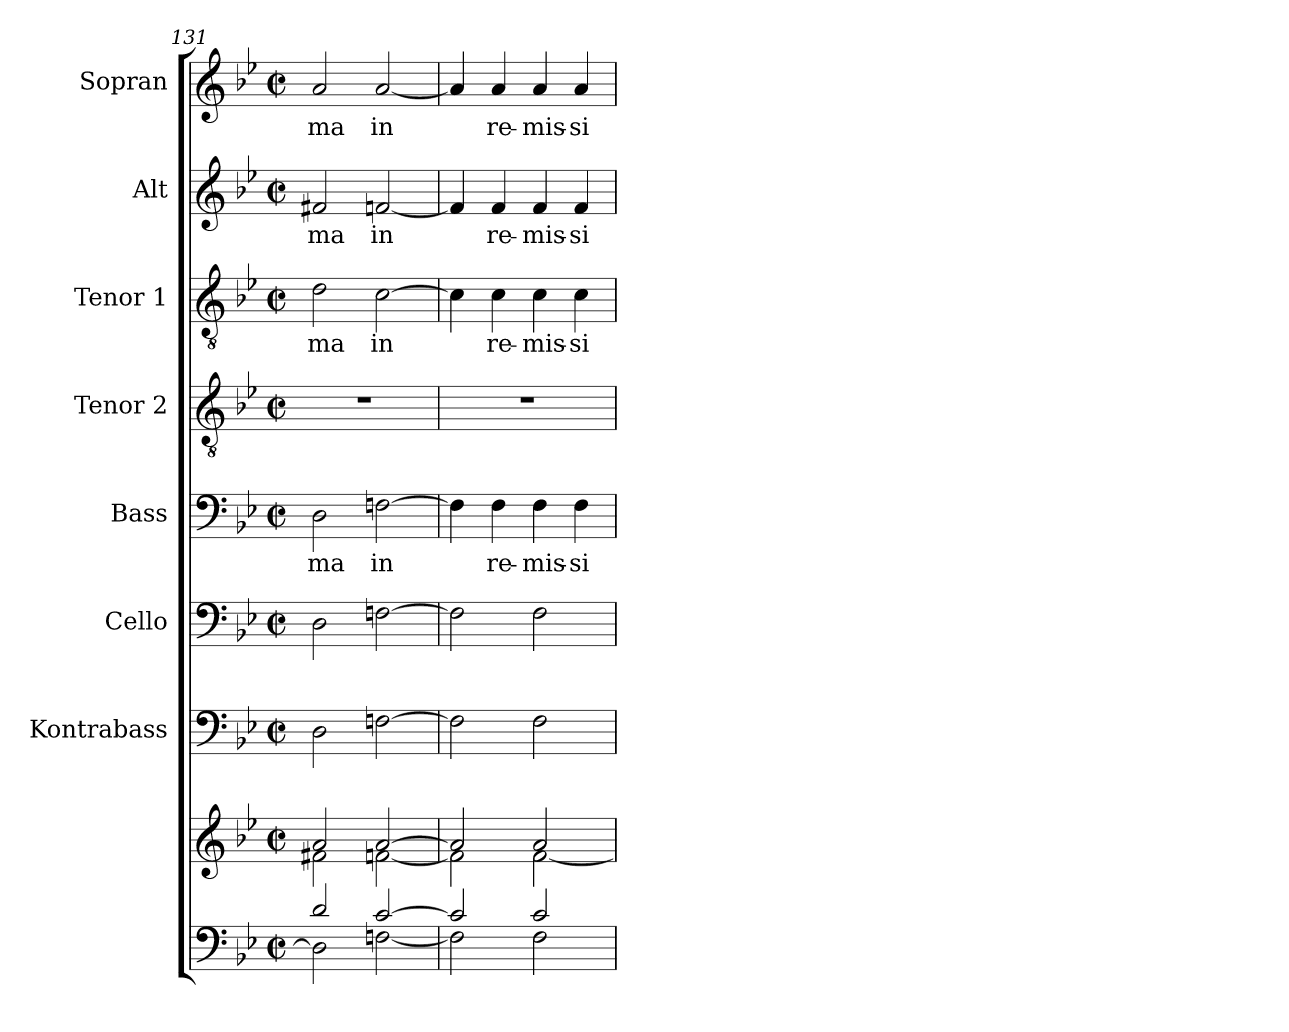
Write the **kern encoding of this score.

**kern	**kern	**kern	**kern	**kern	**text	**kern	**kern	**text	**kern	**text	**kern	**text
*part8	*part8	*part7	*part6	*part5	*part5	*part4	*part3	*part3	*part2	*part2	*part1	*part1
*staff9	*staff8	*staff7	*staff6	*staff5	*staff5	*staff4	*staff3	*staff3	*staff2	*staff2	*staff1	*staff1
*	*	*I"Kontrabass	*I"Cello	*I"Bass	*	*I"Tenor 2	*I"Tenor 1	*	*I"Alt	*	*I"Sopran	*
*	*	*I'Kb.	*	*I'B.	*	*I'T. 2	*I'T. 1	*	*I'A.	*	*I'S.	*
!!LO:PB:g=z
*clefF4	*clefG2	*clefF4	*clefF4	*clefF4	*	*clefGv2	*clefGv2	*	*clefG2	*	*clefG2	*
*	*	*ITrd7c12	*	*	*	*	*	*	*	*	*	*
*k[b-e-]	*k[b-e-]	*k[b-e-]	*k[b-e-]	*k[b-e-]	*	*k[b-e-]	*k[b-e-]	*	*k[b-e-]	*	*k[b-e-]	*
*B-:	*B-:	*B-:	*B-:	*B-:	*	*B-:	*B-:	*	*B-:	*	*B-:	*
*M2/2	*M2/2	*M2/2	*M2/2	*M2/2	*	*M2/2	*M2/2	*	*M2/2	*	*M2/2	*
*met(c|)	*met(c|)	*met(c|)	*met(c|)	*met(c|)	*	*met(c|)	*met(c|)	*	*met(c|)	*	*met(c|)	*
=131	=131	=131	=131	=131	=131	=131	=131	=131	=131	=131	=131	=131
*^	*^	*	*	*	*	*	*	*	*	*	*	*
!	!	!	!	!	!	!	!LO:LY:b	!	!	!LO:LY:b	!	!LO:LY:b	!	!LO:LY:b
2d/	2D\]	2a/	2f#X\	2DD\	2D\	2D\	-ma	1r	2d\	-ma	2f#X/	-ma	2a/	-ma
!	!	!	!	!	!	!	!LO:LY:b	!	!	!LO:LY:b	!	!LO:LY:b	!	!LO:LY:b
[>2c/	[<2Fn\	[>2a/	[<2fn\	[2FFn\	[2Fn\	[2Fn\	in	.	[2c\	in	[2fn/	in	[2a/	in
=132	=132	=132	=132	=132	=132	=132	=132	=132	=132	=132	=132	=132	=132	=132
2c/]	2F\]	2a/]	2f\]	2FF\]	2F\]	4F\]	.	1r	4c\]	.	4f/]	.	4a/]	.
!	!	!	!	!	!	!	!LO:LY:b	!	!	!LO:LY:b	!	!LO:LY:b	!	!LO:LY:b
.	.	.	.	.	.	4F\	re-	.	4c\	re-	4f/	re-	4a/	re-
!	!	!	!	!	!	!	!LO:LY:b	!	!	!LO:LY:b	!	!LO:LY:b	!	!LO:LY:b
2c/	2F\	2a/	[<2f\	2FF\	2F\	4F\	-mis-	.	4c\	-mis-	4f/	-mis-	4a/	-mis-
!	!	!	!	!	!	!	!LO:LY:b	!	!	!LO:LY:b	!	!LO:LY:b	!	!LO:LY:b
.	.	.	.	.	.	4F\	-si-	.	4c\	-si-	4f/	-si-	4a/	-si-
*v	*v	*	*	*	*	*	*	*	*	*	*	*	*	*
*	*v	*v	*	*	*	*	*	*	*	*	*	*	*
=	=	=	=	=	=	=	=	=	=	=	=	=
*-	*-	*-	*-	*-	*-	*-	*-	*-	*-	*-	*-	*-
